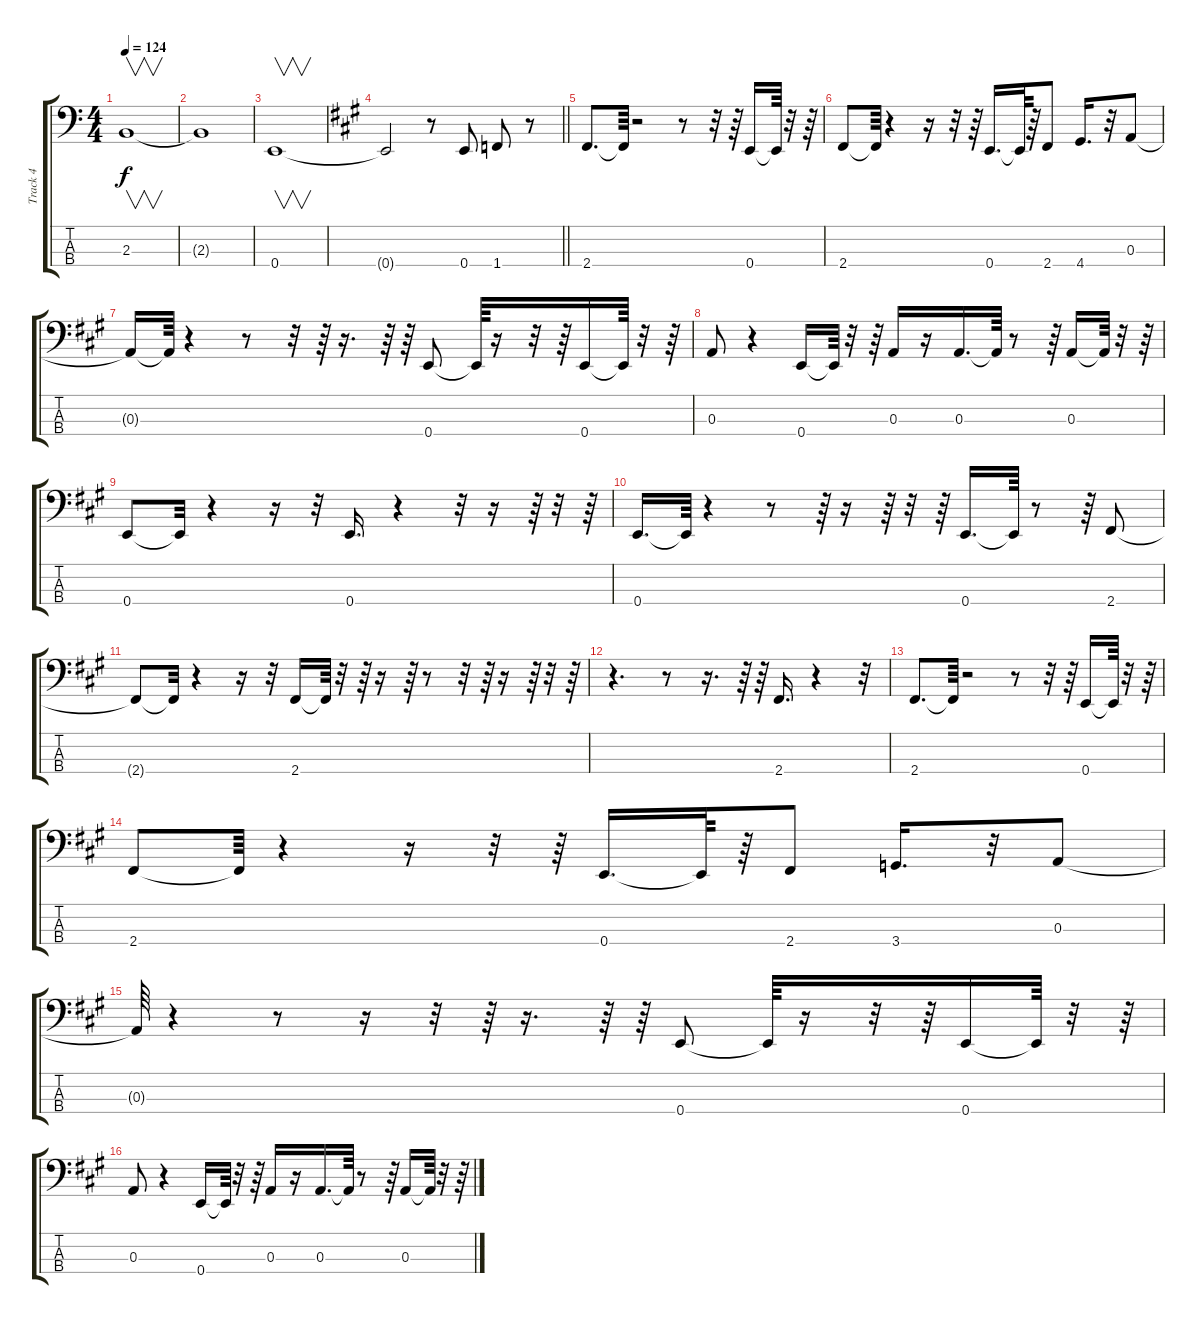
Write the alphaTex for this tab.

\track ("Track 4" "Track 4") {instrument electricbassfinger}
\staff {score tabs}
\tuning (G2 D2 A1 E1) {hide}
\ts (4 4)
\tempo 124
\clef f4
\ks c
2.3.1{v dy f} |
2.3{t}.1 |
0.4.1{v} |
\barLineRight lightlight
\ks f#minor
0.4{t}.2 r.8 0.4.8 1.4.8 r.8 |
2.4.8{d} 2.4{t}.64 r.2 r.8 r.32 r.64 0.4.16 0.4{t}.64 r.32 r.64 |
2.4.8 2.4{t}.64 r.4 r.16 r.32 r.64 0.4.16{d} 0.4{t}.64 r.64 2.4.8 4.4.16{d} r.32 0.3.8 |
0.3{t}.16 0.3{t}.64 r.4 r.8 r.32 r.64 r.16{d} r.64 r.64 0.4.8 0.4{t}.64 r.16 r.32 r.64 0.4.16 0.4{t}.64 r.32 r.64 |
0.3.8 r.4 0.4.16 0.4{t}.64 r.32 r.64 0.3.16 r.16 0.3.16{d} 0.3{t}.64 r.8 r.64 0.3.16 0.3{t}.64 r.32 r.64 |
0.4.8 0.4{t}.32 r.4 r.16 r.32 0.4.16{d} r.4 r.32 r.16 r.64 r.32 r.64 |
0.4.16{d} 0.4{t}.64 r.4 r.8 r.64 r.16 r.64 r.32 r.64 0.4.16{d} 0.4{t}.64 r.8 r.64 2.4.8 |
2.4{t}.8 2.4{t}.32 r.4 r.16 r.32 2.4.16 2.4{t}.64 r.32 r.64 r.16 r.64 r.8 r.32 r.64 r.16 r.64 r.32 r.64 |
r.4{d} r.8 r.16{d} r.64 r.64 2.4.16{d} r.4 r.32 |
2.4.8{d} 2.4{t}.64 r.2 r.8 r.32 r.64 0.4.16 0.4{t}.64 r.32 r.64 |
2.4.8 2.4{t}.64 r.4 r.16 r.32 r.64 0.4.16{d} 0.4{t}.64 r.64 2.4.8 3.4.16{d} r.32 0.3.8 |
0.3{t}.64 r.4 r.8 r.16 r.32 r.64 r.16{d} r.64 r.64 0.4.8 0.4{t}.64 r.16 r.32 r.64 0.4.16 0.4{t}.64 r.32 r.64 |
0.3.8 r.4 0.4.16 0.4{t}.64 r.32 r.64 0.3.16 r.16 0.3.16{d} 0.3{t}.64 r.8 r.64 0.3.16 0.3{t}.64 r.32 r.64
